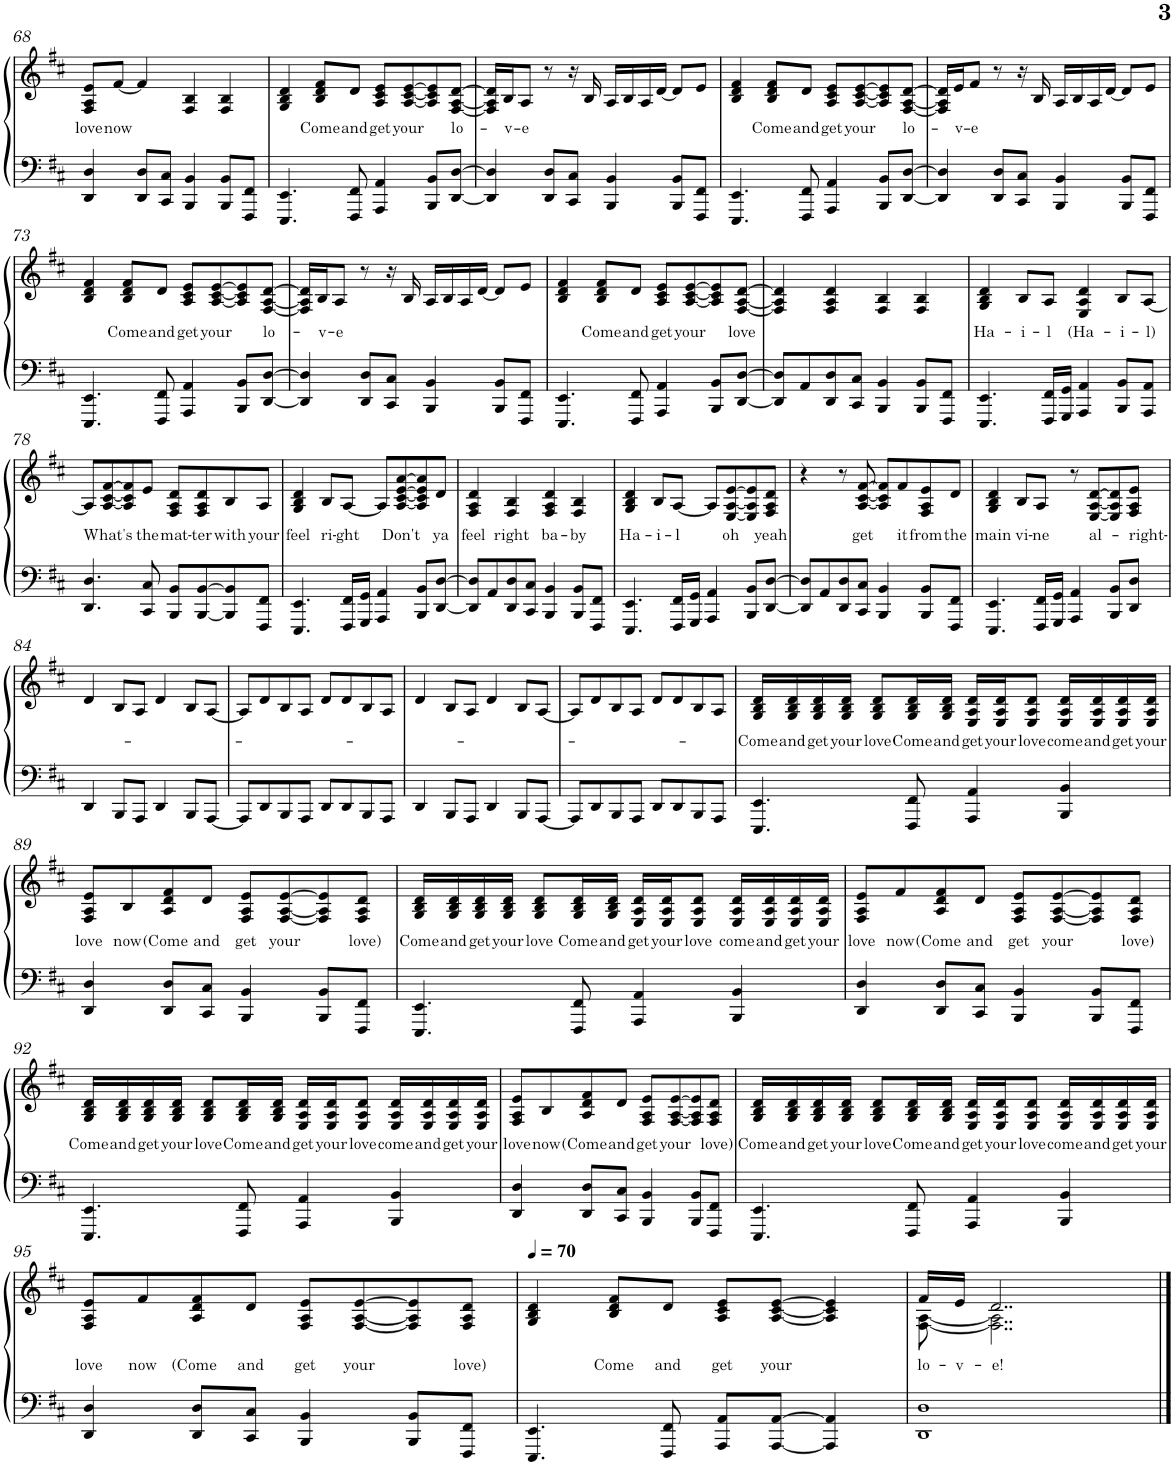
**kern	**kern	**text
*part1	*part1	*part1
*staff2	*staff1	*staff1
*I"Piano	*	*
*I'Pno.	*	*
!!LO:PB:g=z
*clefF4	*clefG2	*
*k[f#c#]	*k[f#c#]	*
*M4/4	*M4/4	*
=68	=68	=68
!	!	!LO:LY:b
4DD/ 4D/	8F#/ 8A/ 8e/L	love
!	!	!LO:LY:b
.	[8f#/J	now
8DD/ 8D/L	4f#/]	.
8CC#/ 8C#/J	.	.
4BBB/ 4BB/	4F#/ 4B/	.
8BBB/ 8BB/L	4F#/ 4B/	.
8FFF#/ 8FF#/J	.	.
=69	=69	=69
4.EEE/ 4.EE/	4G/ 4B/ 4d/	.
!	!	!LO:LY:b
.	8B/ 8d/ 8f#/L	Come
!	!	!LO:LY:b
8FFF#/ 8FF#/	8d/J	and
!	!	!LO:LY:b
4AAA/ 4AA/	8A/ 8c#/ 8e/L	get
!	!	!LO:LY:b
.	[8A/ [8c#/ [8e/	your
8BBB/ 8BB/L	8A/] 8c#/] 8e/]	.
!	!	!LO:LY:b
[8DD/ [8D/J	[8F#/ [8A/ [8d/J	lo-
=70	=70	=70
4DD/] 4D/]	16F#/] 16A/] 16d/]LL	.
!	!	!LO:LY:b
.	16B/J	-v-
!	!	!LO:LY:b
.	8A/J	-e
8DD/ 8D/L	8r	.
8CC#/ 8C#/J	16r	.
.	16B/	.
4BBB/ 4BB/	16A/LL	.
.	16B/	.
.	16A/	.
.	[16d/JJ	.
8BBB/ 8BB/L	8d/L]	.
8FFF#/ 8FF#/J	8e/J	.
=71	=71	=71
4.EEE/ 4.EE/	4B/ 4d/ 4f#/	.
!	!	!LO:LY:b
.	8B/ 8d/ 8f#/L	Come
!	!	!LO:LY:b
8FFF#/ 8FF#/	8d/J	and
!	!	!LO:LY:b
4AAA/ 4AA/	8A/ 8c#/ 8e/L	get
!	!	!LO:LY:b
.	[8A/ [8c#/ [8e/	your
8BBB/ 8BB/L	8A/] 8c#/] 8e/]	.
!	!	!LO:LY:b
[8DD/ [8D/J	[8F#/ [8A/ [8d/J	lo-
=72	=72	=72
4DD/] 4D/]	16F#/] 16A/] 16d/]LL	.
!	!	!LO:LY:b
.	16e/J	-v-
!	!	!LO:LY:b
.	8f#/J	-e
8DD/ 8D/L	8r	.
8CC#/ 8C#/J	16r	.
.	16B/	.
4BBB/ 4BB/	16A/LL	.
.	16B/	.
.	16A/	.
.	[16d/JJ	.
8BBB/ 8BB/L	8d/L]	.
8FFF#/ 8FF#/J	8e/J	.
!!LO:LB:g=z
=73	=73	=73
4.EEE/ 4.EE/	4B/ 4d/ 4f#/	.
!	!	!LO:LY:b
.	8B/ 8d/ 8f#/L	Come
!	!	!LO:LY:b
8FFF#/ 8FF#/	8d/J	and
!	!	!LO:LY:b
4AAA/ 4AA/	8A/ 8c#/ 8e/L	get
!	!	!LO:LY:b
.	[8A/ [8c#/ [8e/	your
8BBB/ 8BB/L	8A/] 8c#/] 8e/]	.
!	!	!LO:LY:b
[8DD/ [8D/J	[8F#/ [8A/ [8d/J	lo-
=74	=74	=74
4DD/] 4D/]	16F#/] 16A/] 16d/]LL	.
!	!	!LO:LY:b
.	16B/J	-v-
!	!	!LO:LY:b
.	8A/J	-e
8DD/ 8D/L	8r	.
8CC#/ 8C#/J	16r	.
.	16B/	.
4BBB/ 4BB/	16A/LL	.
.	16B/	.
.	16A/	.
.	[16d/JJ	.
8BBB/ 8BB/L	8d/L]	.
8FFF#/ 8FF#/J	8e/J	.
=75	=75	=75
4.EEE/ 4.EE/	4B/ 4d/ 4f#/	.
!	!	!LO:LY:b
.	8B/ 8d/ 8f#/L	Come
!	!	!LO:LY:b
8FFF#/ 8FF#/	8d/J	and
!	!	!LO:LY:b
4AAA/ 4AA/	8A/ 8c#/ 8e/L	get
!	!	!LO:LY:b
.	[8A/ [8c#/ [8e/	your
8BBB/ 8BB/L	8A/] 8c#/] 8e/]	.
!	!	!LO:LY:b
[8DD/ [8D/J	[8F#/ [8A/ [8d/J	love
=76	=76	=76
8DD/] 8D/]L	4F#/] 4A/] 4d/]	.
8AA/	.	.
8DD/ 8D/	4F#/ 4A/ 4d/	.
8CC#/ 8C#/J	.	.
4BBB/ 4BB/	4F#/ 4B/	.
8BBB/ 8BB/L	4F#/ 4B/	.
8FFF#/ 8FF#/J	.	.
=77	=77	=77
!	!	!LO:LY:b
4.EEE/ 4.EE/	4G/ 4B/ 4d/	Ha-
!	!	!LO:LY:b
.	8B/L	-i-
!	!	!LO:LY:b
16FFF#/ 16FF#/LL	8A/J	-l
16GGG/ 16GG/JJ	.	.
!	!	!LO:LY:b
4AAA/ 4AA/	4E/ 4A/ 4d/	(Ha-
!	!	!LO:LY:b
8BBB/ 8BB/L	8B/L	-i-
!	!	!LO:LY:b
8AAA/ 8AA/J	[8A/J	-l)
!!LO:LB:g=z
=78	=78	=78
4.DD/ 4.D/	8A/L]	.
!	!	!LO:LY:b
.	[8A/ [8c#/ [8f#/	What's
.	8A/] 8c#/] 8f#/]	.
!	!	!LO:LY:b
8CC#/ 8C#/	8e/J	the
!	!	!LO:LY:b
8BBB/ 8BB/L	8F#/ 8A/ 8d/L	mat-
!	!	!LO:LY:b
[8BBB/ [8BB/	8F#/ 8A/ 8d/	-ter
!	!	!LO:LY:b
8BBB/] 8BB/]	8B/	with
!	!	!LO:LY:b
8FFF#/ 8FF#/J	8A/J	your
=79	=79	=79
!	!	!LO:LY:b
4.EEE/ 4.EE/	4G/ 4B/ 4d/	feel
!	!	!LO:LY:b
.	8B/L	ri-
!	!	!LO:LY:b
16FFF#/ 16FF#/LL	[8A/J	-ght
16GGG/ 16GG/JJ	.	.
4AAA/ 4AA/	8A/L]	.
!	!	!LO:LY:b
.	[8A/ [8c#/ [8e/ [8a/	Don't
8BBB/ 8BB/L	8A/] 8c#/] 8e/] 8a/]	.
!	!	!LO:LY:b
[8DD/ [8D/J	8d/J	ya
=80	=80	=80
!	!	!LO:LY:b
8DD/] 8D/]L	4F#/ 4A/ 4d/	feel
8AA/	.	.
!	!	!LO:LY:b
8DD/ 8D/	4F#/ 4B/	right
8CC#/ 8C#/J	.	.
!	!	!LO:LY:b
4BBB/ 4BB/	4F#/ 4A/ 4d/	ba-
!	!	!LO:LY:b
8BBB/ 8BB/L	4F#/ 4B/	-by
8FFF#/ 8FF#/J	.	.
=81	=81	=81
!	!	!LO:LY:b
4.EEE/ 4.EE/	4G/ 4B/ 4d/	Ha-
!	!	!LO:LY:b
.	8B/L	-i-
!	!	!LO:LY:b
16FFF#/ 16FF#/LL	[8A/J	-l
16GGG/ 16GG/JJ	.	.
4AAA/ 4AA/	8A/L]	.
!	!	!LO:LY:b
.	[8E/ [8A/ [8e/	oh
8BBB/ 8BB/L	8E/] 8A/] 8e/]	.
!	!	!LO:LY:b
[8DD/ [8D/J	8F#/ 8A/ 8d/J	yeah
=82	=82	=82
8DD/] 8D/]L	4r	.
8AA/	.	.
8DD/ 8D/	8r	.
!	!	!LO:LY:b
8CC#/ 8C#/J	[8A/ [8c#/ [8f#/	get
4BBB/ 4BB/	8A/] 8c#/] 8f#/]L	.
!	!	!LO:LY:b
.	8f#/	it
!	!	!LO:LY:b
8BBB/ 8BB/L	8F#/ 8A/ 8e/	from
!	!	!LO:LY:b
8FFF#/ 8FF#/J	8d/J	the
=83	=83	=83
!	!	!LO:LY:b
4.EEE/ 4.EE/	4G/ 4B/ 4d/	main
!	!	!LO:LY:b
.	8B/L	vi-
!	!	!LO:LY:b
16FFF#/ 16FF#/LL	8A/J	-ne
16GGG/ 16GG/JJ	.	.
4AAA/ 4AA/	8r	.
!	!	!LO:LY:b
.	[8E/ [8A/ [8d/L	al-
8BBB/ 8BB/L	8E/] 8A/] 8d/]	.
!	!	!LO:LY:b
8DD/ 8D/J	8F#/ 8A/ 8e/J	-right-
!!LO:LB:g=z
=84	=84	=84
4DD/	4d/	.
8BBB/L	8B/L	.
8AAA/J	8A/J	.
4DD/	4d/	.
8BBB/L	8B/L	.
[8AAA/J	[8A/J	.
=85	=85	=85
8AAA/L]	8A/L]	.
8DD/	8d/	.
8BBB/	8B/	.
8AAA/J	8A/J	.
8DD/L	8d/L	.
8DD/	8d/	.
8BBB/	8B/	.
8AAA/J	8A/J	.
=86	=86	=86
4DD/	4d/	.
8BBB/L	8B/L	.
8AAA/J	8A/J	.
4DD/	4d/	.
8BBB/L	8B/L	.
[8AAA/J	[8A/J	.
=87	=87	=87
8AAA/L]	8A/L]	.
8DD/	8d/	.
8BBB/	8B/	.
8AAA/J	8A/J	.
8DD/L	8d/L	.
8DD/	8d/	.
8BBB/	8B/	.
8AAA/J	8A/J	.
=88	=88	=88
!	!	!LO:LY:b
4.EEE/ 4.EE/	16G/ 16B/ 16d/LL	Come
!	!	!LO:LY:b
.	16G/ 16B/ 16d/	and
!	!	!LO:LY:b
.	16G/ 16B/ 16d/	get
!	!	!LO:LY:b
.	16G/ 16B/ 16d/JJ	your
!	!	!LO:LY:b
.	8G/ 8B/ 8d/L	love
!	!	!LO:LY:b
8FFF#/ 8FF#/	16G/ 16B/ 16d/L	Come
!	!	!LO:LY:b
.	16G/ 16B/ 16d/JJ	and
!	!	!LO:LY:b
4AAA/ 4AA/	16E/ 16A/ 16d/LL	get
!	!	!LO:LY:b
.	16E/ 16A/ 16d/J	your
!	!	!LO:LY:b
.	8E/ 8A/ 8d/J	love
!	!	!LO:LY:b
4BBB/ 4BB/	16E/ 16A/ 16d/LL	come
!	!	!LO:LY:b
.	16E/ 16A/ 16d/	and
!	!	!LO:LY:b
.	16E/ 16A/ 16d/	get
!	!	!LO:LY:b
.	16E/ 16A/ 16d/JJ	your
!!LO:LB:g=z
=89	=89	=89
!	!	!LO:LY:b
4DD/ 4D/	8F#/ 8A/ 8e/L	love
!	!	!LO:LY:b
.	8B/	now
!	!	!LO:LY:b
8DD/ 8D/L	8A/ 8d/ 8f#/	(Come
!	!	!LO:LY:b
8CC#/ 8C#/J	8d/J	and
!	!	!LO:LY:b
4BBB/ 4BB/	8F#/ 8A/ 8e/L	get
!	!	!LO:LY:b
.	[8F#/ [8A/ [8e/	your
8BBB/ 8BB/L	8F#/] 8A/] 8e/]	.
!	!	!LO:LY:b
8FFF#/ 8FF#/J	8F#/ 8A/ 8d/J	love)
=90	=90	=90
!	!	!LO:LY:b
4.EEE/ 4.EE/	16G/ 16B/ 16d/LL	Come
!	!	!LO:LY:b
.	16G/ 16B/ 16d/	and
!	!	!LO:LY:b
.	16G/ 16B/ 16d/	get
!	!	!LO:LY:b
.	16G/ 16B/ 16d/JJ	your
!	!	!LO:LY:b
.	8G/ 8B/ 8d/L	love
!	!	!LO:LY:b
8FFF#/ 8FF#/	16G/ 16B/ 16d/L	Come
!	!	!LO:LY:b
.	16G/ 16B/ 16d/JJ	and
!	!	!LO:LY:b
4AAA/ 4AA/	16E/ 16A/ 16d/LL	get
!	!	!LO:LY:b
.	16E/ 16A/ 16d/J	your
!	!	!LO:LY:b
.	8E/ 8A/ 8d/J	love
!	!	!LO:LY:b
4BBB/ 4BB/	16E/ 16A/ 16d/LL	come
!	!	!LO:LY:b
.	16E/ 16A/ 16d/	and
!	!	!LO:LY:b
.	16E/ 16A/ 16d/	get
!	!	!LO:LY:b
.	16E/ 16A/ 16d/JJ	your
=91	=91	=91
!	!	!LO:LY:b
4DD/ 4D/	8F#/ 8A/ 8e/L	love
!	!	!LO:LY:b
.	8f#/	now
!	!	!LO:LY:b
8DD/ 8D/L	8A/ 8d/ 8f#/	(Come
!	!	!LO:LY:b
8CC#/ 8C#/J	8d/J	and
!	!	!LO:LY:b
4BBB/ 4BB/	8F#/ 8A/ 8e/L	get
!	!	!LO:LY:b
.	[8F#/ [8A/ [8e/	your
8BBB/ 8BB/L	8F#/] 8A/] 8e/]	.
!	!	!LO:LY:b
8FFF#/ 8FF#/J	8F#/ 8A/ 8d/J	love)
!!LO:LB:g=z
=92	=92	=92
!	!	!LO:LY:b
4.EEE/ 4.EE/	16G/ 16B/ 16d/LL	Come
!	!	!LO:LY:b
.	16G/ 16B/ 16d/	and
!	!	!LO:LY:b
.	16G/ 16B/ 16d/	get
!	!	!LO:LY:b
.	16G/ 16B/ 16d/JJ	your
!	!	!LO:LY:b
.	8G/ 8B/ 8d/L	love
!	!	!LO:LY:b
8FFF#/ 8FF#/	16G/ 16B/ 16d/L	Come
!	!	!LO:LY:b
.	16G/ 16B/ 16d/JJ	and
!	!	!LO:LY:b
4AAA/ 4AA/	16E/ 16A/ 16d/LL	get
!	!	!LO:LY:b
.	16E/ 16A/ 16d/J	your
!	!	!LO:LY:b
.	8E/ 8A/ 8d/J	love
!	!	!LO:LY:b
4BBB/ 4BB/	16E/ 16A/ 16d/LL	come
!	!	!LO:LY:b
.	16E/ 16A/ 16d/	and
!	!	!LO:LY:b
.	16E/ 16A/ 16d/	get
!	!	!LO:LY:b
.	16E/ 16A/ 16d/JJ	your
=93	=93	=93
!	!	!LO:LY:b
4DD/ 4D/	8F#/ 8A/ 8e/L	love
!	!	!LO:LY:b
.	8B/	now
!	!	!LO:LY:b
8DD/ 8D/L	8A/ 8d/ 8f#/	(Come
!	!	!LO:LY:b
8CC#/ 8C#/J	8d/J	and
!	!	!LO:LY:b
4BBB/ 4BB/	8F#/ 8A/ 8e/L	get
!	!	!LO:LY:b
.	[8F#/ [8A/ [8e/	your
8BBB/ 8BB/L	8F#/] 8A/] 8e/]	.
!	!	!LO:LY:b
8FFF#/ 8FF#/J	8F#/ 8A/ 8d/J	love)
=94	=94	=94
!	!	!LO:LY:b
4.EEE/ 4.EE/	16G/ 16B/ 16d/LL	Come
!	!	!LO:LY:b
.	16G/ 16B/ 16d/	and
!	!	!LO:LY:b
.	16G/ 16B/ 16d/	get
!	!	!LO:LY:b
.	16G/ 16B/ 16d/JJ	your
!	!	!LO:LY:b
.	8G/ 8B/ 8d/L	love
!	!	!LO:LY:b
8FFF#/ 8FF#/	16G/ 16B/ 16d/L	Come
!	!	!LO:LY:b
.	16G/ 16B/ 16d/JJ	and
!	!	!LO:LY:b
4AAA/ 4AA/	16E/ 16A/ 16d/LL	get
!	!	!LO:LY:b
.	16E/ 16A/ 16d/J	your
!	!	!LO:LY:b
.	8E/ 8A/ 8d/J	love
!	!	!LO:LY:b
4BBB/ 4BB/	16E/ 16A/ 16d/LL	come
!	!	!LO:LY:b
.	16E/ 16A/ 16d/	and
!	!	!LO:LY:b
.	16E/ 16A/ 16d/	get
!	!	!LO:LY:b
.	16E/ 16A/ 16d/JJ	your
!!LO:LB:g=z
=95	=95	=95
!	!	!LO:LY:b
4DD/ 4D/	8F#/ 8A/ 8e/L	love
!	!	!LO:LY:b
.	8f#/	now
!	!	!LO:LY:b
8DD/ 8D/L	8A/ 8d/ 8f#/	(Come
!	!	!LO:LY:b
8CC#/ 8C#/J	8d/J	and
!	!	!LO:LY:b
4BBB/ 4BB/	8F#/ 8A/ 8e/L	get
!	!	!LO:LY:b
.	[8F#/ [8A/ [8e/	your
8BBB/ 8BB/L	8F#/] 8A/] 8e/]	.
!	!	!LO:LY:b
8FFF#/ 8FF#/J	8F#/ 8A/ 8d/J	love)
=96	=96	=96
*	*MM70	*
4.EEE/ 4.EE/	4G/ 4B/ 4d/	.
!	!	!LO:LY:b
.	8B/ 8d/ 8f#/L	Come
!	!	!LO:LY:b
8FFF#/ 8FF#/	8d/J	and
!	!	!LO:LY:b
8AAA/ 8AA/L	8A/ 8c#/ 8e/L	get
!	!	!LO:LY:b
[8AAA/ [8AA/J	[8A/ [8c#/ [8e/J	your
4AAA/] 4AA/]	4A/] 4c#/] 4e/]	.
=97	=97	=97
!	!	!LO:LY:b
*	*^	*
1DD 1D	16f#/LL	[8F#\ [8A\	lo-
!	!	!	!LO:LY:b
.	16e/JJ	.	v-
!	!	!	!LO:LY:b
.	2..d/	2..F#\] 2..A\]	-e!
*	*v	*v	*
==	==	==
*-	*-	*-
